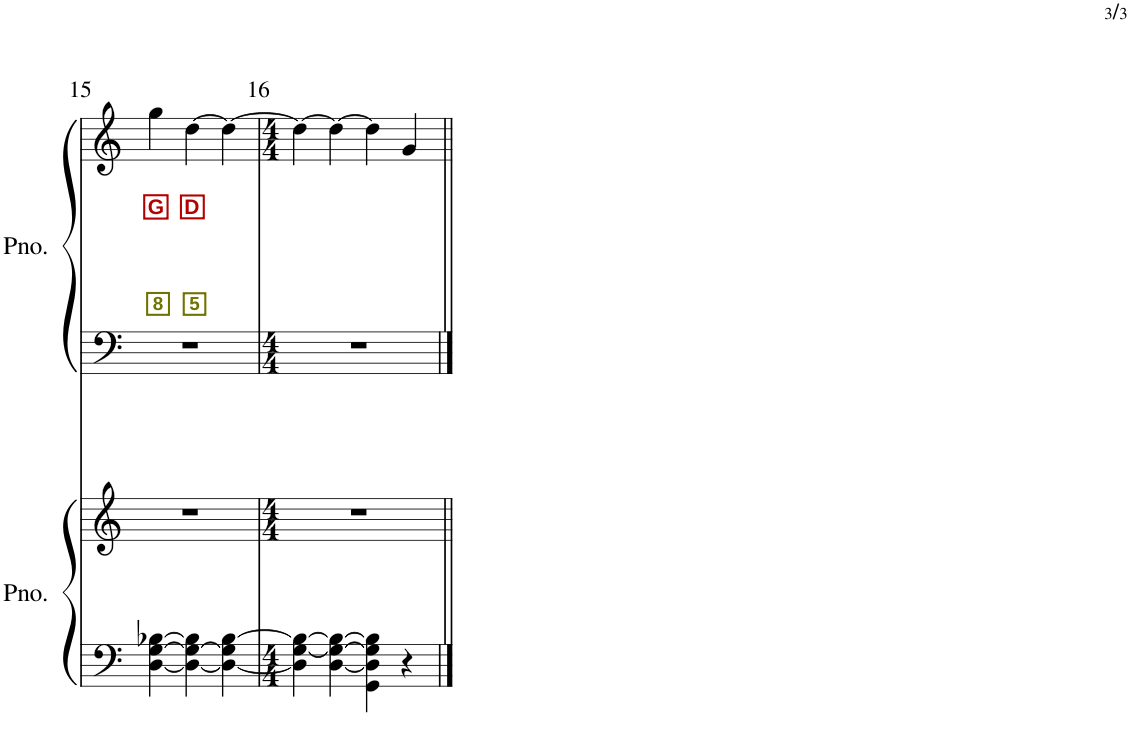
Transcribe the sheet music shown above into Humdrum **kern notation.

**kern	**kern	**kern	**kern	**text	**text	**text
*part2	*part2	*part1	*part1	*part1	*part1	*part1
*staff4	*staff3	*staff2	*staff1	*staff1	*staff1	*staff1
*I"ピアノ	*	*I"ピアノ	*	*	*	*
!!LO:PB:g=z
*clefF4	*clefG2	*clefF4	*clefG2	*	*	*
*k[]	*k[]	*k[]	*k[]	*	*	*
*M3/4	*M3/4	*M3/4	*M3/4	*	*	*
=15	=15	=15	=15	=15	=15	=15
!	!	!	!	!	!LO:LY:b:color=#B30000	!LO:LY:b:color=#727200
[4D\ [4G\ [4B-X\	2.r	2.r	4gg\	.	G	8
!	!	!	!	!	!LO:LY:b:color=#B30000	!LO:LY:b:color=#727200
4D\_ 4G\_ 4B-\]	.	.	[4dd\	.	D	5
4D\_ 4G\] [4B-\	.	.	4dd\_	.	.	.
=16	=16	=16	=16	=16	=16	=16
*M4/4	*M4/4	*M4/4	*M4/4	*	*	*
4D\] [4G\ 4B-\_	1r	1r	4dd\_	.	.	.
[4D\ 4G\_ 4B-\_	.	.	4dd\_	.	.	.
4GG\ 4D\] 4G\] 4B-\]	.	.	4dd\]	.	.	.
4r	.	.	4g/	.	.	.
=||	=||	=||	=||	=||	=||	=||
*-	*-	*-	*-	*-	*-	*-
